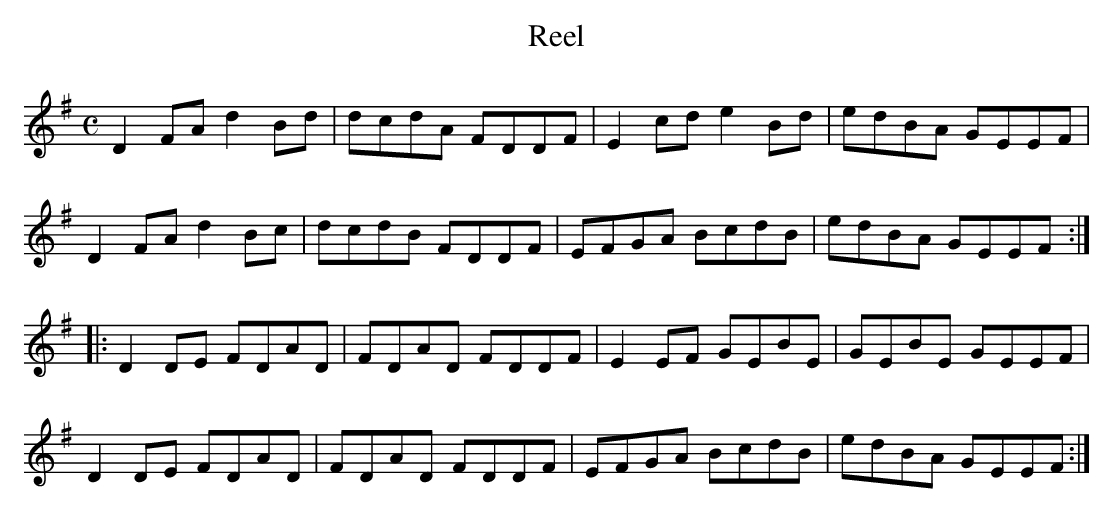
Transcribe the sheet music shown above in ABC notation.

X:1
T:Reel
M:C
L:1/8
K:G
D2 FA d2 Bd|dcdA FDDF|E2 cd e2 Bd|edBA GEEF|
D2 FA d2 Bc|dcdB FDDF|EFGA BcdB|edBA GEEF:|
|:D2 DE FDAD|FDAD FDDF|E2 EF GEBE|GEBE GEEF|
D2 DE FDAD|FDAD FDDF|EFGA BcdB|edBA GEEF:|]
